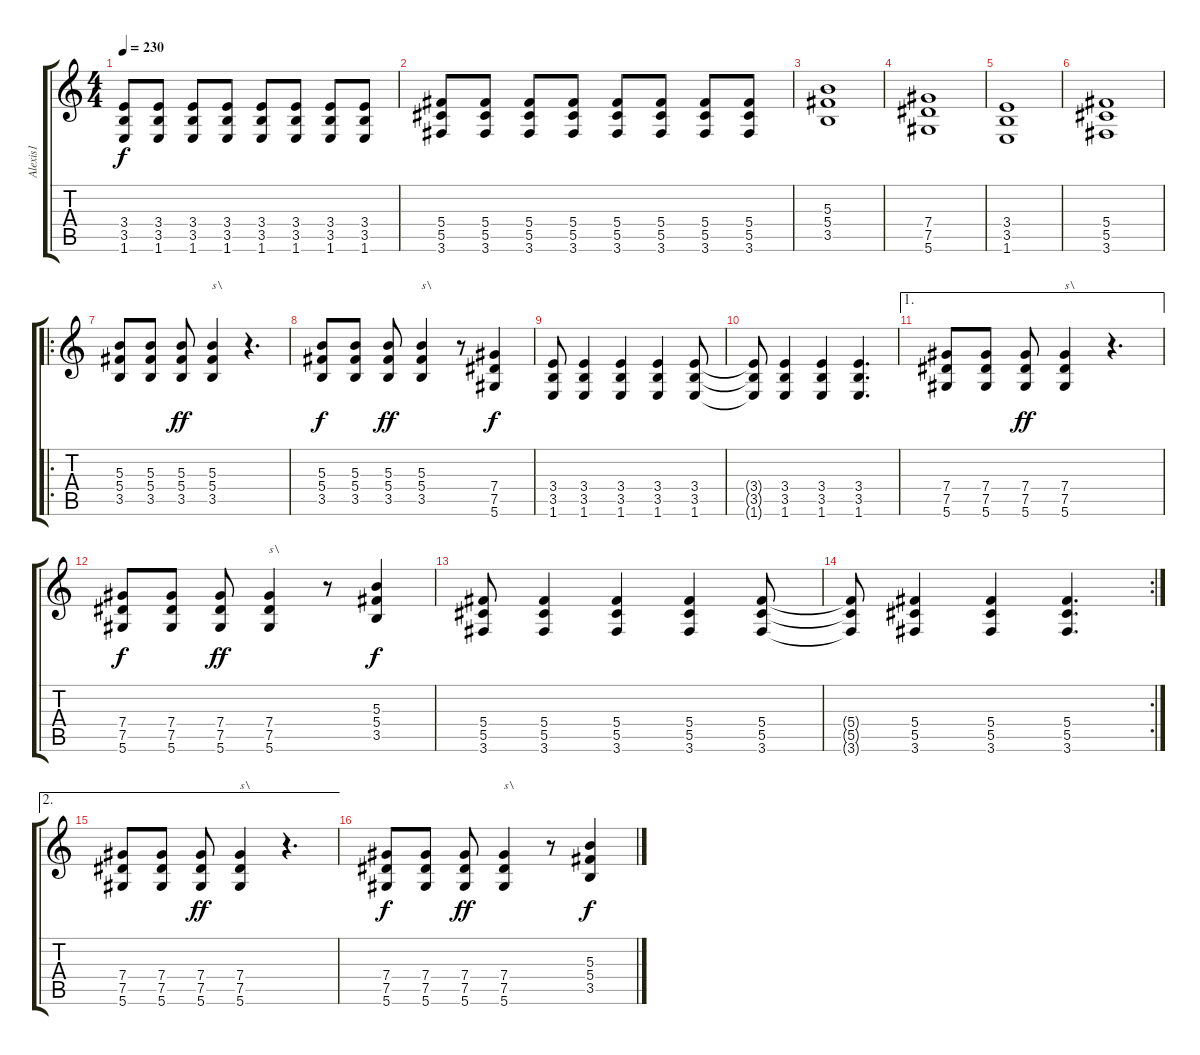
\track ("Alexis1" "Alexis1") {instrument distortionguitar}
\staff {score tabs}
\tuning (Eb4 Bb3 Gb3 Db3 Ab2 Eb2) {hide}
\ts (4 4)
\tempo 230
\clef g2
\ks c
(3.4 3.5 1.6).8{dy f} (3.4 3.5 1.6).8 (3.4 3.5 1.6).8 (3.4 3.5 1.6).8 (3.4 3.5 1.6).8 (3.4 3.5 1.6).8 (3.4 3.5 1.6).8 (3.4 3.5 1.6).8 |
(5.4 5.5 3.6).8 (5.4 5.5 3.6).8 (5.4 5.5 3.6).8 (5.4 5.5 3.6).8 (5.4 5.5 3.6).8 (5.4 5.5 3.6).8 (5.4 5.5 3.6).8 (5.4 5.5 3.6).8 |
(5.3 5.4 3.5).1 |
(7.4 7.5 5.6).1 |
(3.4 3.5 1.6).1 |
(5.4 5.5 3.6).1 |
\ro
(5.3 5.4 3.5).8 (5.3 5.4 3.5).8 (5.3 5.4 3.5).8{dy ff} (5.3 5.4 3.5).4{txt "s\\"} r.4{d} |
(5.3 5.4 3.5).8{dy f} (5.3 5.4 3.5).8 (5.3 5.4 3.5).8{dy ff} (5.3 5.4 3.5).4{txt "s\\"} r.8 (7.4 7.5 5.6).4{dy f} |
(3.4 3.5 1.6).8 (3.4 3.5 1.6).4 (3.4 3.5 1.6).4 (3.4 3.5 1.6).4 (3.4 3.5 1.6).8 |
(3.4{t} 3.5{t} 1.6{t}).8 (3.4 3.5 1.6).4 (3.4 3.5 1.6).4 (3.4 3.5 1.6).4{d} |
\ae 1
(7.4 7.5 5.6).8 (7.4 7.5 5.6).8 (7.4 7.5 5.6).8{dy ff} (7.4 7.5 5.6).4{txt "s\\"} r.4{d} |
(7.4 7.5 5.6).8{dy f} (7.4 7.5 5.6).8 (7.4 7.5 5.6).8{dy ff} (7.4 7.5 5.6).4{txt "s\\"} r.8 (5.3 5.4 3.5).4{dy f} |
(5.4 5.5 3.6).8 (5.4 5.5 3.6).4 (5.4 5.5 3.6).4 (5.4 5.5 3.6).4 (5.4 5.5 3.6).8 |
\rc 2
(5.4{t} 5.5{t} 3.6{t}).8 (5.4 5.5 3.6).4 (5.4 5.5 3.6).4 (5.4 5.5 3.6).4{d} |
\ae 2
(7.4 7.5 5.6).8 (7.4 7.5 5.6).8 (7.4 7.5 5.6).8{dy ff} (7.4 7.5 5.6).4{txt "s\\"} r.4{d} |
(7.4 7.5 5.6).8{dy f} (7.4 7.5 5.6).8 (7.4 7.5 5.6).8{dy ff} (7.4 7.5 5.6).4{txt "s\\"} r.8 (5.3 5.4 3.5).4{dy f}
